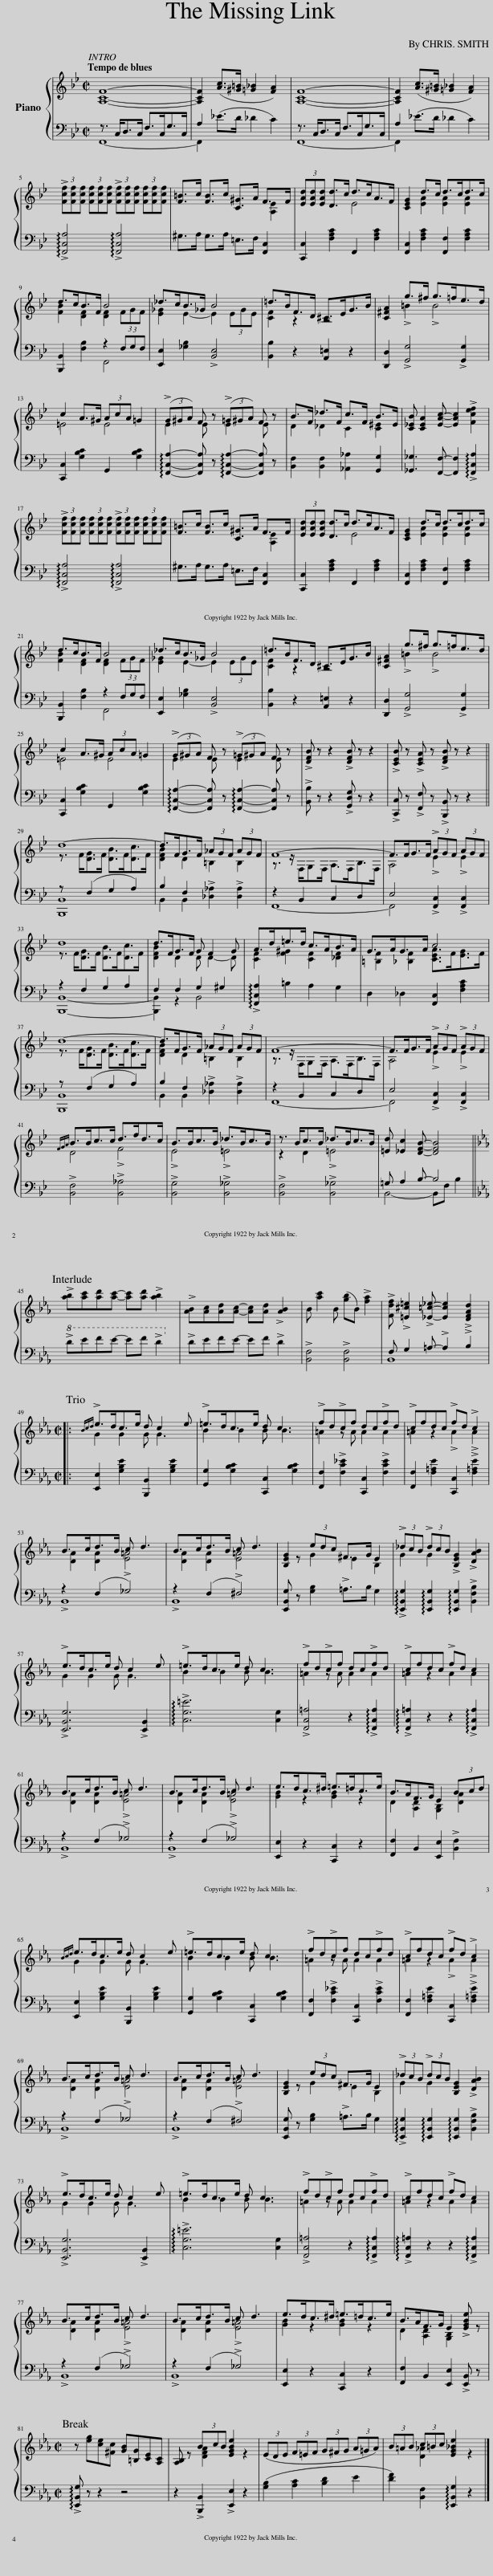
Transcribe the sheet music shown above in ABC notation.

X:1
%%score { ( 1 4 ) | ( 2 3 ) }
L:1/8
Q:1/4=160
M:2/2
I:linebreak $
K:Bb
V:1 treble
V:4 treble
V:2 bass
V:3 bass
V:1
 [A,CF]8- | [A,CF]2 ([Ac]>[^G=B] [=G_B]2 [FA]2) | [A,CF]8- | [A,CF]2 ([Ac]>[^G=B] [=G_B]2 [FA]2) |$ (3!>![Fcf][Fcf][Fcf] (3[Fcf][Fcf][Fcf] (3!>![Fcf][Fcf][Fcf] (3[Fcf][Fcf][Fcf] | %5
 [F=B]>c [FB]>c [C^G]>A F>F | (3[EAd][EAd][EAd] [Dd]>c d>cA>F | [CEG]2 d>c d>cd>c |$ d>cB>F B4 | _d>cB>_G B4 | %10
 =d>BF>D ^C>EG>B | [C^FA]2 g>^f g>=fe>d |$ c2 A>^G (3AcA =G2 | (3(!>!G^GA) F z (3(!>!=G^GA) F z | B>F _d>F c>F B>^E | %15
 [C_EB] [CEA]2 [EAc]- [EAc]2 !>![Fcef]2 |$ (3!>![Fcf][Fcf][Fcf] (3[Fcf][Fcf][Fcf] (3!>![Fcf][Fcf][Fcf] (3[Fcf][Fcf][Fcf] | [F=B]>c [FB]>c [C^G]>A F>F | (3[EAd][EAd][EAd] [Dd]>c d>cA>F | [CEG]2 d>c d>cd>c |$ %20
 d>cB>F B4 | _d>cB>_G B4 | =d>BF>D ^C>EG>B | [C^FA]2 g>^f g>=fe>d |$ c2 A>^G (3AcA =G2 | %25
 (3(!>!G^GA) F z (3(!>!=G^GA) F z | !>![DFB] z z2 !>![DFB] z z2 | !>![CEB] z !>![CEA] z !>![DFB] z z2 ||$ d8- | d>FG>F (3_AGF (3AGF | %30
 F8- | F>FG>F (3!>!AGF (3AGF |$ d8- | d>FG>F G F2 G | A>d=e>d c>AB>A | %35
 G>AG>A c4 |$ d8- | d>FG>F (3_AGF (3AGF | F8- | F>FG>F (3!>!AGF (3!>!AGF |$ %40
{FGA} B>Bc>c d>fd>c | B>Bc>B _d>Bc>B | z3/2 B<cB/ _d>Bc>B | [=Ed] [_Ec]2 [DFB]- [DFB]4 ||$[K:Eb] !>![ab][ac'][ad'][ac']- [ac'][ad'] !>![ab]2 | %45
 !>![AB][Ac][Ad][Ac]- [Ac][Ad] !>![AB]2 | B [ac']2 B ([gb]B) !>![fa]2 | !>![Fdf] !>![=E^c=e]2 !>![_E=c_e]- [Ece]2 !>![DFAd]2 |:$[M:2/2]{Bcd} !>!e>dc>e d c2 e | !>!=e>dc>e d c3 | %50
 !>!fd!>!cf dc!>!fd | !>!cfdc !>!fd !>!c2 |$ B>cd>B c d3 | B>cd>B c d3 | [B,EG] z (3edc ^F>G E2 | %55
 (3!>!_dcB (3!>!dcB !>![B,EG]2 !>![DAB]2 |$ !>!e>dc>e d c2 e | !>!=e>dc>e d c3 | !>!fd!>!cf dc!>!fd | !>!cfdc !>!fd c2 |$ %60
 B>cd>B c d3 | B>cd>B c d3 | e>dc>^d =e>=dc>e | B>AF>G E2 (3Bcd |${Bcd} e>dc>e d c2 e | %65
 !>!=e>dc>e d c3 | !>!fd!>!cf dc!>!fd | !>!cfdc !>!fd !>!c2 |$ B>cd>B c d3 | B>cd>B c d3 | %70
 [B,EG] z (3edc ^F>G E2 | (3!>!_dcB (3!>!dcB [B,EG]2 !>![DAB]2 |$ !>!e>dc>e d c2 e | !>!=e>dc>e d c3 | !>!fd!>!cf dc!>!fd | %75
 !>!cfdc !>!fd c2 |$ B>cd>B c d3 | B>cd>B c d3 | e>dc>^d =e>=dc>e | B>AF>G E2 !>![EGBe] z |$ %80
[M:2/2] z [eg][ce][^Fc] [GB][=B,G][CE][A,C] | [A,B,] z (3BcB [EGBe]2 z2 | (3(EDE (3F=EF (3G^FG (3A=GA) | (3B=AB (3c=Bc [EG_Be]2 z2 |] %84
V:2
 z3/2 C,<D,C,/ F,>C,G,>C, | A,2 (_E>D _D2 C2) | z3/2 C,<D,C,/ F,>C,G,>C, | A,2 (_E>D _D2 C2) |$ !arpeggio!!>![F,,C,A,]4 !arpeggio!!>![F,,C,A,]4 | %5
 ^G,>A, G,>A, =E,>F, [F,,C,]2 | [C,,C,]2 [F,A,C]2 F,,2 [F,A,C]2 | [F,,C,]2 [F,A,C]2 [F,,F,]2 [F,A,C]2 |$ [B,,,B,,]2 [F,B,]2 z2 (3F,G,F, | [E,,E,]2 [_G,B,]2 !>![B,,E,]4 | %10
 [B,,B,]2 z2 [A,,=E,]2 z2 | [D,,D,]2 !>![G,,G,]4 !>![G,,G,]2 |$ [C,,C,]2 [G,B,C]2 G,,2 [G,B,C]2 | !arpeggio![F,,C,A,]2- [F,,C,A,] z !arpeggio![F,,C,A,]2- [F,,C,A,] z | [B,,F,]2 [B,,F,]2 [_A,,_A,]2 [G,,G,]2 | %15
 [_G,,_G,]3 [F,,F,]- [F,,F,]2 !arpeggio!!>![F,,C,A,]2 |$ !arpeggio!!>![F,,C,A,]4 !arpeggio!!>![F,,C,A,]4 | ^G,>A, G,>A, =E,>F, [F,,C,]2 | [C,,C,]2 [F,A,C]2 F,,2 [F,A,C]2 | [F,,C,]2 [F,A,C]2 [F,,F,]2 [F,A,C]2 |$ %20
 [B,,,B,,]2 [F,B,]2 z2 (3F,G,F, | [E,,E,]2 [_G,B,]2 !>![B,,E,]4 | [B,,B,]2 z2 [A,,=E,]2 z2 | [D,,D,]2 !>![G,,G,]4 !>![G,,G,]2 |$ [C,,C,]2 [G,B,C]2 G,,2 [G,B,C]2 | %25
 !arpeggio![F,,C,A,]2- [F,,C,A,] z !arpeggio![F,,C,A,]2- [F,,C,A,] z | !>![B,,B,] z z2 !>![G,,D,G,] z z2 | !>![C,,C,] z !>![F,,F,] z !>![B,,,B,,] z z2 ||$ z x (F,2 G,2 A,2) | B,2 F,2 !>![_D,_A,]2 !>![D,A,]2 | %30
 z2 B,,2 C,2 D,2 | E,4 !>![F,,C,]2 !>![F,,C,]2 |$ z2 F,2 G,2 A,2 | F,2 F,2 G,2 ^G,2 | !arpeggio!!>![F,,C,A,]2 =B,2 A,2 G,2 | %35
 D,2 _D,2 [F,,C,]2 [F,A,C]2 |$ z x (F,2 G,2 A,2) | B,2 F,2 !>![_D,_A,]2 !>![D,A,]2 | z2 B,,2 C,2 D,2 | E,4 !>![F,,C,]2 !>![F,,C,]2 |$ %40
 !>![B,,F,]4 !>![B,,_A,]4 | !>![B,,G,]4 !>![B,,_G,]4 | !>![B,,F,]4 !>![B,,_G,]4 | =G, A,2 B,- B,4 ||$[K:Eb]!8va(! !>!defe- ef !>!d2!8va)! | %45
 !>!DEFE- EF !>!D2 | !>![B,,F,]4 !>![B,,F,]4 | F, G,2 =A,- !>!A,2 !>!B,2 |:$[M:2/2] [E,,E,]2 [G,B,E]2 [B,,,B,,]2 [G,B,E]2 | [G,,G,]2 [G,B,C]2 [C,,C,]2 [G,B,C]2 | %50
 [F,,F,]2 !>![F,C_E]2 [C,,C,]2 !>![F,CE]2 | [F,,F,]2 [F,=A,E]2 [C,,C,]2 !>![F,=A,E]2 |$ z2 (F,2 !>!_G,4) | z2 (F,2 !>!^F,4) | [E,,B,,G,] z [G,B,]2 !>!=A,>B, G,2 | %55
 !arpeggio!!>![E,,B,,G,]2 !arpeggio![E,,B,,G,]2 !arpeggio![E,,B,,G,]2 !>![B,,F,B,]2 |$ !>![E,,B,,G,]6 !>![E,,B,,]2 | !arpeggio!!>![C,G,=E]6 [C,G,]2 | !>![F,,C,=A,]4 z2 !arpeggio!!>![F,,C,A,]2 | !arpeggio!!>![F,,C,=A,]2 z2 z2 !arpeggio!!>![F,,C,A,]2 |$ %60
 z2 (F,2 !>!_G,4) | z2 (F,2 !>!_G,4) | [E,,E,]2 z2 [C,,C,]2 z2 | [F,,F,]2 B,,2 [E,,E,]2 !>![B,,F,]2 |$ [E,,E,]2 [G,B,E]2 [B,,,B,,]2 [G,B,E]2 | %65
 [G,,G,]2 [G,B,C]2 [C,,C,]2 [G,B,C]2 | [F,,F,]2 !>![F,C_E]2 [C,,C,]2 !>![F,CE]2 | [F,,F,]2 [F,=A,E]2 [C,,C,]2 !>![F,=A,E]2 |$ z2 (F,2 !>!_G,4) | z2 (F,2 !>!^F,4) | %70
 [E,,B,,G,] z [G,B,]2 !>!=A,>B, G,2 | !arpeggio!!>![E,,B,,G,]2 !arpeggio![E,,B,,G,]2 !arpeggio![E,,B,,G,]2 !>![B,,F,B,]2 |$ !>![E,,B,,G,]6 !>![E,,B,,]2 | !arpeggio!!>![C,G,=E]6 [C,G,]2 | !>![F,,C,=A,]4 z2 !arpeggio!!>![F,,C,A,]2 | %75
 !arpeggio!!>![F,,C,=A,]2 z2 z2 !arpeggio!!>![F,,C,A,]2 |$ z2 (F,2 !>!_G,4) | z2 (F,2 !>!_G,4) | [E,,E,]2 z2 [C,,C,]2 z2 | [F,,F,]2 B,,2 [E,,E,]2 !>![E,,B,,] z |$ %80
[M:2/2] !arpeggio!!>![E,,B,,G,] z z2 z4 | z2 !>![B,,,B,,]2 !>![E,,E,]2 z2 | ([G,B,]2 [A,C]2 [B,D]2 E2 | [DF]2) [B,,F,]2 !arpeggio![E,,B,,G,]2 z2 |] %84
V:3
 F,,8- | F,,2 x6 | F,,8- | F,,2 x6 |$ x8 | %5
 x8 | x8 | x8 |$ x4 F,,4 | x8 | %10
 x8 | x8 |$ x8 | x8 | x8 | %15
 x8 |$ x8 | x8 | x8 | x8 |$ %20
 x4 F,,4 | x8 | x8 | x8 |$ x8 | %25
 x8 | x8 | x8 ||$ [B,,,B,,]8 | B,,2 B,,2 x4 | %30
 F,,8- | F,,4 x4 |$ [B,,,B,,]8- | [B,,,B,,]2 z2 B,,4 | x8 | %35
 x8 |$ [B,,,B,,]8 | B,,2 B,,2 x4 | F,,8- | F,,4 x4 |$ %40
 x8 | x8 | x8 | B,,4- B,,F, B,2 ||$[K:Eb]!8va(! x8!8va)! | %45
 x8 | x8 | B,,8 |:$[M:2/2] x8 | x8 | %50
 x8 | x8 |$ !>!B,,8 | !>!B,,8 | x8 | %55
 x8 |$ x8 | x8 | x8 | x8 |$ %60
 !>!B,,8 | !>!B,,8 | x8 | x8 |$ x8 | %65
 x8 | x8 | x8 |$ !>!B,,8 | !>!B,,8 | %70
 x8 | x8 |$ x8 | x8 | x8 | %75
 x8 |$ !>!B,,8 | !>!B,,8 | x8 | x8 |$ %80
[M:2/2] x8 | x8 | x8 | x8 |] %84
V:4
 x8 | x8 | x8 | x8 |$ x8 | %5
 x6 [A,E]2 | x4 E4 | x2 [EA]2 [EA]2 [EA]2 |$ [FB]2 [DF]2 [DF]2 (3FGF | [E_G]2 E2- E2 (3EGE | %10
 [CF]2 z2 z4 | x2 !>!=B2 !>!B4 |$ =E4 E4 | E2 E x E2 E x | D2 _D2 C2 [C^E]2 | %15
 x8 |$ x8 | x6 [A,E]2 | x4 E4 | x2 [EA]2 [EA]2 [EA]2 |$ %20
 [FB]2 [DF]2 [DF]2 (3FGF | [E_G]2 E2- E2 (3EGE | [CF]2 z2 z4 | x2 !>!=B2 !>!B4 |$ =E4 E4 | %25
 E2 E x E2 E x | x8 | x8 ||$ z3/2 F<[DG]F/ [DB]>F[Dc]>F | [DFB]2 D2 =B,2 B,2 | %30
 z3/2 z/ F,/G,F,/ A,>F,B,>F, | A,4 !>!E2 !>!E2 |$ z3/2 F<[DG]F/ [DB]>F[Dc]>F | [DFB]2 D2 D D2- D | [CF]2 [F^G]2 [CF]2 [_DF]2 | %35
 [=B,F]2 [_B,F]2 [CEA]>F[EG]>F |$ z3/2 F<[DG]F/ [DB]>F[Dc]>F | [DFB]2 D2 =B,2 B,2 | z3/2 z/ F,/G,F,/ A,>F,B,>F, | A,4 !>!E2 !>!E2 |$ %40
 D4 !>!F4 | !>!E4 !>!=E4 | z2 D2 !>!=E4 | x8 ||$[K:Eb] x8 | %45
 x8 | x8 | x8 |:$[M:2/2] G2 G2 G G3 | B2 B2 B B3 | %50
 =A2 z A A2 A2 | =A2 z2 !>!A2 !>!A2 |$ [DA]2 [DA]2 [E=A]4 | [DA]2 [DA]2 [E=A]4 | x2 G2 E2 B,2 | %55
 G2 G2 x4 |$ G2 G2 G G3 | B2 B2 B B3 | =A2 z A A2 A2 | =A2 z2 A2 A2 |$ %60
 [DA]2 [DA]2 !>![E=A]4 | [DA]2 [DA]2 !>![E=A]4 | [GB]2 z2 [GB]2 z2 | D2 [A,D]2 [G,B,]2 [DA]2 |$ G2 G2 G G3 | %65
 B2 B2 B B3 | =A2 z A A2 A2 | =A2 z2 !>!A2 !>!A2 |$ [DA]2 [DA]2 [E=A]4 | [DA]2 [DA]2 [E=A]4 | %70
 x2 G2 E2 B,2 | G2 G2 x4 |$ G2 G2 G G3 | B2 B2 B B3 | =A2 z A A2 A2 | %75
 =A2 z2 A2 A2 |$ [DA]2 [DA]2 !>![E=A]4 | [DA]2 [DA]2 !>![E=A]4 | [GB]2 z2 [GB]2 z2 | D2 [A,D]2 [G,B,]2 x2 |$ %80
[M:2/2] x8 | x2 [DFA]2 x4 | x8 | x2 [D_A]2 x4 |] %84
